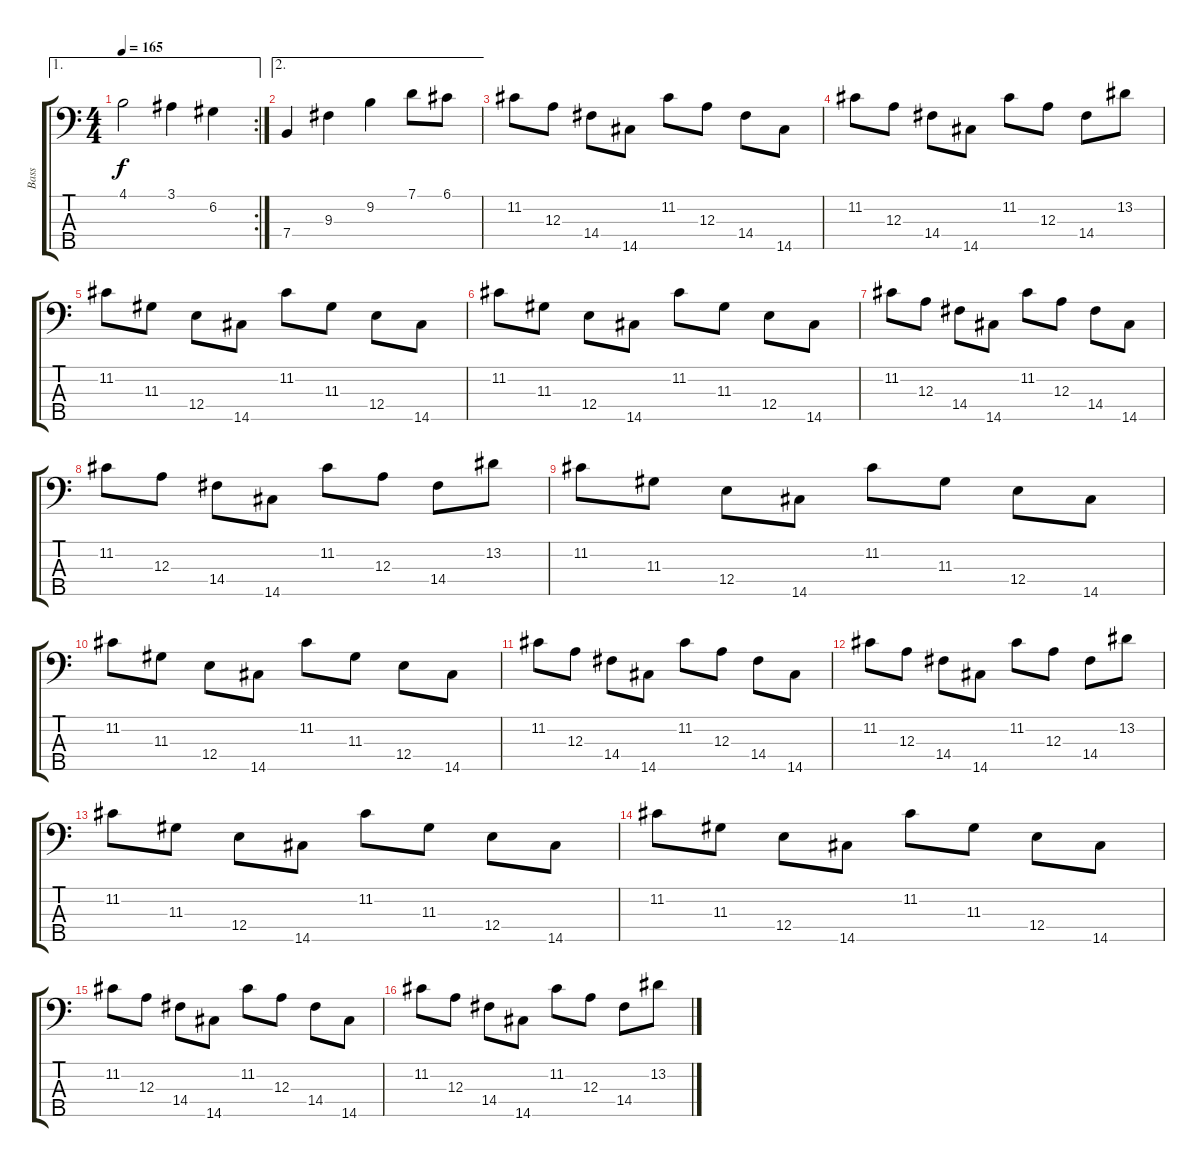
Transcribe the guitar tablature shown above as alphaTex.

\track ("Bass" "Bass") {instrument electricbassfinger}
\staff {score tabs}
\tuning (G2 D2 A1 E1 B0) {hide}
\ae 1
\rc 2
\ts (4 4)
\tempo 165
\clef f4
\ks c
4.1.2{dy f} 3.1.4 6.2.4 |
\ae 2
7.4.4 9.3.4 9.2.4 7.1.8 6.1.8 |
11.2.8 12.3.8 14.4.8 14.5.8 11.2.8 12.3.8 14.4.8 14.5.8 |
11.2.8 12.3.8 14.4.8 14.5.8 11.2.8 12.3.8 14.4.8 13.2.8 |
11.2.8 11.3.8 12.4.8 14.5.8 11.2.8 11.3.8 12.4.8 14.5.8 |
11.2.8 11.3.8 12.4.8 14.5.8 11.2.8 11.3.8 12.4.8 14.5.8 |
11.2.8 12.3.8 14.4.8 14.5.8 11.2.8 12.3.8 14.4.8 14.5.8 |
11.2.8 12.3.8 14.4.8 14.5.8 11.2.8 12.3.8 14.4.8 13.2.8 |
11.2.8 11.3.8 12.4.8 14.5.8 11.2.8 11.3.8 12.4.8 14.5.8 |
11.2.8 11.3.8 12.4.8 14.5.8 11.2.8 11.3.8 12.4.8 14.5.8 |
11.2.8 12.3.8 14.4.8 14.5.8 11.2.8 12.3.8 14.4.8 14.5.8 |
11.2.8 12.3.8 14.4.8 14.5.8 11.2.8 12.3.8 14.4.8 13.2.8 |
11.2.8 11.3.8 12.4.8 14.5.8 11.2.8 11.3.8 12.4.8 14.5.8 |
11.2.8 11.3.8 12.4.8 14.5.8 11.2.8 11.3.8 12.4.8 14.5.8 |
11.2.8 12.3.8 14.4.8 14.5.8 11.2.8 12.3.8 14.4.8 14.5.8 |
11.2.8 12.3.8 14.4.8 14.5.8 11.2.8 12.3.8 14.4.8 13.2.8
